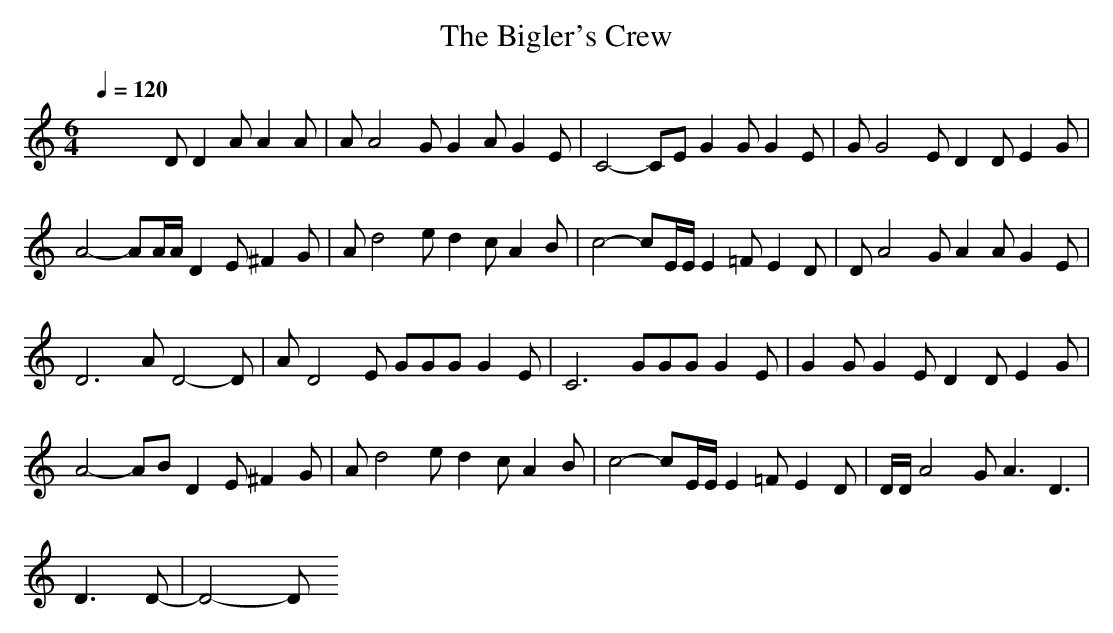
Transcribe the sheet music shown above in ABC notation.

X:1
T: The Bigler's Crew
M: 6/4
L: 1/8
Q:1/4=120
K:C % 0 sharps
x4xD D2A A2A| \
AA4G G2A G2E| \
C4-CE G2G G2E| \
GG4E D2D E2G|
A4-AA/2A/2 D2E ^F2G| \
Ad4e d2c A2B| \
c4-cE/2E/2 E2=F E2D| \
DA4G A2A G2E|
D6 AD4-D| \
AD4E GGG G2E| \
C6 GGG G2E| \
G2G G2E D2D E2G|
A4-AB D2E ^F2G| \
Ad4e d2c A2B| \
c4-cE/2E/2 E2=F E2D| \
D/2D/2A4G2<A2 D3|
D3 D-|D4-D
